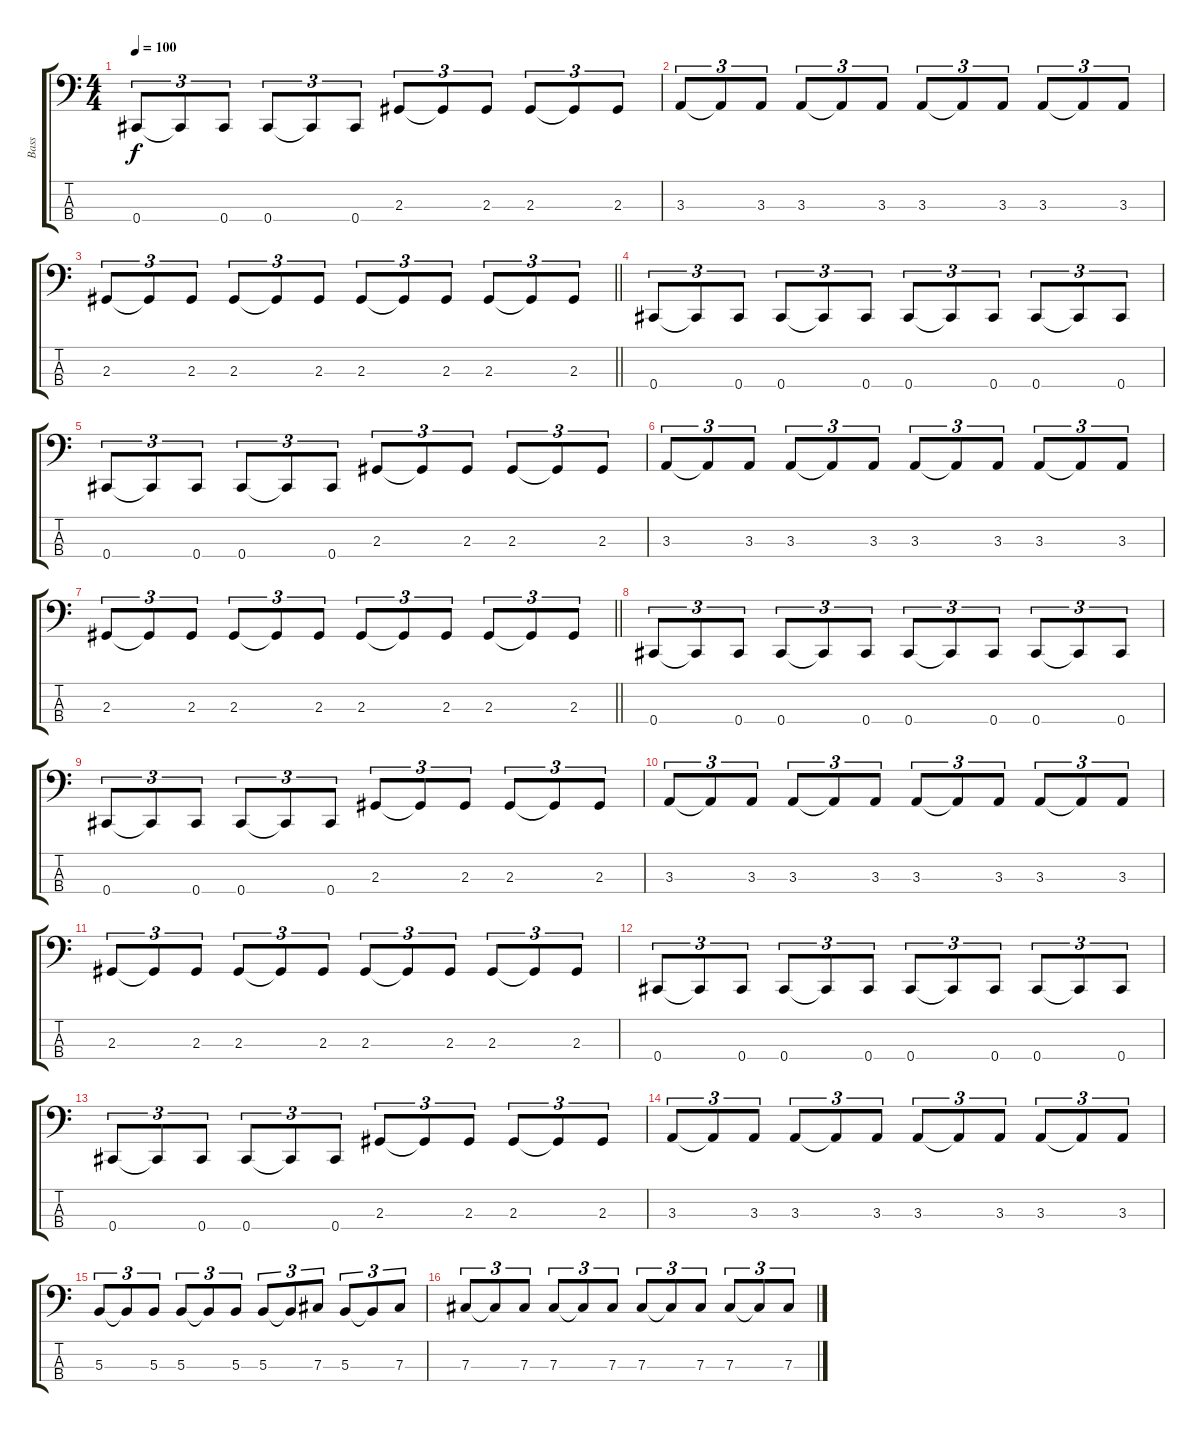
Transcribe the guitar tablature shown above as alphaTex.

\track ("Bass" "Bass") {instrument electricbasspick}
\staff {score tabs}
\tuning (E2 B1 Gb1 Db1) {hide}
\ts (4 4)
\tempo 100
\clef f4
\ks c
0.4.8{tu (3 2) dy f} 0.4{t}.8{tu (3 2)} 0.4.8{tu (3 2)} 0.4.8{tu (3 2)} 0.4{t}.8{tu (3 2)} 0.4.8{tu (3 2)} 2.3.8{tu (3 2)} 2.3{t}.8{tu (3 2)} 2.3.8{tu (3 2)} 2.3.8{tu (3 2)} 2.3{t}.8{tu (3 2)} 2.3.8{tu (3 2)} |
3.3.8{tu (3 2)} 3.3{t}.8{tu (3 2)} 3.3.8{tu (3 2)} 3.3.8{tu (3 2)} 3.3{t}.8{tu (3 2)} 3.3.8{tu (3 2)} 3.3.8{tu (3 2)} 3.3{t}.8{tu (3 2)} 3.3.8{tu (3 2)} 3.3.8{tu (3 2)} 3.3{t}.8{tu (3 2)} 3.3.8{tu (3 2)} |
\barLineRight lightlight
2.3.8{tu (3 2)} 2.3{t}.8{tu (3 2)} 2.3.8{tu (3 2)} 2.3.8{tu (3 2)} 2.3{t}.8{tu (3 2)} 2.3.8{tu (3 2)} 2.3.8{tu (3 2)} 2.3{t}.8{tu (3 2)} 2.3.8{tu (3 2)} 2.3.8{tu (3 2)} 2.3{t}.8{tu (3 2)} 2.3.8{tu (3 2)} |
0.4.8{tu (3 2)} 0.4{t}.8{tu (3 2)} 0.4.8{tu (3 2)} 0.4.8{tu (3 2)} 0.4{t}.8{tu (3 2)} 0.4.8{tu (3 2)} 0.4.8{tu (3 2)} 0.4{t}.8{tu (3 2)} 0.4.8{tu (3 2)} 0.4.8{tu (3 2)} 0.4{t}.8{tu (3 2)} 0.4.8{tu (3 2)} |
0.4.8{tu (3 2)} 0.4{t}.8{tu (3 2)} 0.4.8{tu (3 2)} 0.4.8{tu (3 2)} 0.4{t}.8{tu (3 2)} 0.4.8{tu (3 2)} 2.3.8{tu (3 2)} 2.3{t}.8{tu (3 2)} 2.3.8{tu (3 2)} 2.3.8{tu (3 2)} 2.3{t}.8{tu (3 2)} 2.3.8{tu (3 2)} |
3.3.8{tu (3 2)} 3.3{t}.8{tu (3 2)} 3.3.8{tu (3 2)} 3.3.8{tu (3 2)} 3.3{t}.8{tu (3 2)} 3.3.8{tu (3 2)} 3.3.8{tu (3 2)} 3.3{t}.8{tu (3 2)} 3.3.8{tu (3 2)} 3.3.8{tu (3 2)} 3.3{t}.8{tu (3 2)} 3.3.8{tu (3 2)} |
\barLineRight lightlight
2.3.8{tu (3 2)} 2.3{t}.8{tu (3 2)} 2.3.8{tu (3 2)} 2.3.8{tu (3 2)} 2.3{t}.8{tu (3 2)} 2.3.8{tu (3 2)} 2.3.8{tu (3 2)} 2.3{t}.8{tu (3 2)} 2.3.8{tu (3 2)} 2.3.8{tu (3 2)} 2.3{t}.8{tu (3 2)} 2.3.8{tu (3 2)} |
0.4.8{tu (3 2)} 0.4{t}.8{tu (3 2)} 0.4.8{tu (3 2)} 0.4.8{tu (3 2)} 0.4{t}.8{tu (3 2)} 0.4.8{tu (3 2)} 0.4.8{tu (3 2)} 0.4{t}.8{tu (3 2)} 0.4.8{tu (3 2)} 0.4.8{tu (3 2)} 0.4{t}.8{tu (3 2)} 0.4.8{tu (3 2)} |
0.4.8{tu (3 2)} 0.4{t}.8{tu (3 2)} 0.4.8{tu (3 2)} 0.4.8{tu (3 2)} 0.4{t}.8{tu (3 2)} 0.4.8{tu (3 2)} 2.3.8{tu (3 2)} 2.3{t}.8{tu (3 2)} 2.3.8{tu (3 2)} 2.3.8{tu (3 2)} 2.3{t}.8{tu (3 2)} 2.3.8{tu (3 2)} |
3.3.8{tu (3 2)} 3.3{t}.8{tu (3 2)} 3.3.8{tu (3 2)} 3.3.8{tu (3 2)} 3.3{t}.8{tu (3 2)} 3.3.8{tu (3 2)} 3.3.8{tu (3 2)} 3.3{t}.8{tu (3 2)} 3.3.8{tu (3 2)} 3.3.8{tu (3 2)} 3.3{t}.8{tu (3 2)} 3.3.8{tu (3 2)} |
2.3.8{tu (3 2)} 2.3{t}.8{tu (3 2)} 2.3.8{tu (3 2)} 2.3.8{tu (3 2)} 2.3{t}.8{tu (3 2)} 2.3.8{tu (3 2)} 2.3.8{tu (3 2)} 2.3{t}.8{tu (3 2)} 2.3.8{tu (3 2)} 2.3.8{tu (3 2)} 2.3{t}.8{tu (3 2)} 2.3.8{tu (3 2)} |
0.4.8{tu (3 2)} 0.4{t}.8{tu (3 2)} 0.4.8{tu (3 2)} 0.4.8{tu (3 2)} 0.4{t}.8{tu (3 2)} 0.4.8{tu (3 2)} 0.4.8{tu (3 2)} 0.4{t}.8{tu (3 2)} 0.4.8{tu (3 2)} 0.4.8{tu (3 2)} 0.4{t}.8{tu (3 2)} 0.4.8{tu (3 2)} |
0.4.8{tu (3 2)} 0.4{t}.8{tu (3 2)} 0.4.8{tu (3 2)} 0.4.8{tu (3 2)} 0.4{t}.8{tu (3 2)} 0.4.8{tu (3 2)} 2.3.8{tu (3 2)} 2.3{t}.8{tu (3 2)} 2.3.8{tu (3 2)} 2.3.8{tu (3 2)} 2.3{t}.8{tu (3 2)} 2.3.8{tu (3 2)} |
3.3.8{tu (3 2)} 3.3{t}.8{tu (3 2)} 3.3.8{tu (3 2)} 3.3.8{tu (3 2)} 3.3{t}.8{tu (3 2)} 3.3.8{tu (3 2)} 3.3.8{tu (3 2)} 3.3{t}.8{tu (3 2)} 3.3.8{tu (3 2)} 3.3.8{tu (3 2)} 3.3{t}.8{tu (3 2)} 3.3.8{tu (3 2)} |
5.3.8{tu (3 2)} 5.3{t}.8{tu (3 2)} 5.3.8{tu (3 2)} 5.3.8{tu (3 2)} 5.3{t}.8{tu (3 2)} 5.3.8{tu (3 2)} 5.3.8{tu (3 2)} 5.3{t}.8{tu (3 2)} 7.3.8{tu (3 2)} 5.3.8{tu (3 2)} 5.3{t}.8{tu (3 2)} 7.3.8{tu (3 2)} |
7.3.8{tu (3 2)} 7.3{t}.8{tu (3 2)} 7.3.8{tu (3 2)} 7.3.8{tu (3 2)} 7.3{t}.8{tu (3 2)} 7.3.8{tu (3 2)} 7.3.8{tu (3 2)} 7.3{t}.8{tu (3 2)} 7.3.8{tu (3 2)} 7.3.8{tu (3 2)} 7.3{t}.8{tu (3 2)} 7.3.8{tu (3 2)}
